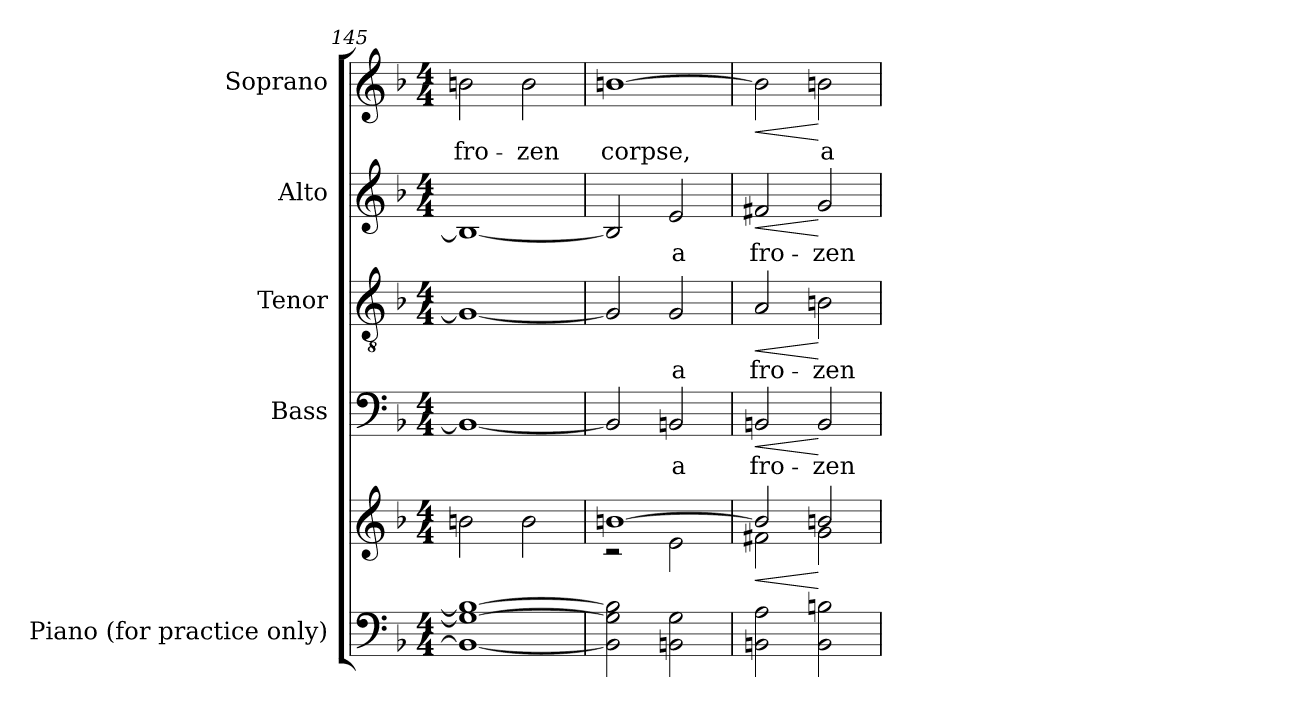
**kern	**kern	**dynam	**kern	**text	**dynam	**kern	**text	**dynam	**kern	**text	**dynam	**kern	**text	**dynam
*part5	*part5	*part5	*part4	*part4	*part4	*part3	*part3	*part3	*part2	*part2	*part2	*part1	*part1	*part1
*staff6	*staff5	*staff5/6	*staff4	*staff4	*staff4	*staff3	*staff3	*staff3	*staff2	*staff2	*staff2	*staff1	*staff1	*staff1
*I"Piano (for  practice only)	*	*	*I"Bass	*	*	*I"Tenor	*	*	*I"Alto	*	*	*I"Soprano	*	*
*I'Pno.	*	*	*I'B.	*	*	*I'T.	*	*	*I'A.	*	*	*I'S.	*	*
*clefF4	*clefG2	*	*clefF4	*	*	*clefGv2	*	*	*clefG2	*	*	*clefG2	*	*
*	*	*	*	*	*	*ITrd7c12	*	*	*	*	*	*	*	*
*k[b-]	*k[b-]	*	*k[b-]	*	*	*k[b-]	*	*	*k[b-]	*	*	*k[b-]	*	*
*F:	*F:	*	*F:	*	*	*F:	*	*	*F:	*	*	*F:	*	*
*M4/4	*M4/4	*	*M4/4	*	*	*M4/4	*	*	*M4/4	*	*	*M4/4	*	*
=145	=145	=145	=145	=145	=145	=145	=145	=145	=145	=145	=145	=145	=145	=145
*^	*	*	*	*	*	*	*	*	*	*	*	*	*	*
!	!	!	!	!	!	!	!	!	!	!	!	!	!	!LO:LY:b:color=#000000	!
1Gi_> 1Bi_>	1BBi_<	2bni\	.	1BBi_<	.	.	1GGi_<	.	.	1Bi_<	.	.	2bni\	fro-	.
!	!	!	!	!	!	!	!	!	!	!	!	!	!	!LO:LY:b:color=#000000	!
.	.	2bi\	.	.	.	.	.	.	.	.	.	.	2bi\	-zen	.
*v	*v	*	*	*	*	*	*	*	*	*	*	*	*	*	*
=146	=146	=146	=146	=146	=146	=146	=146	=146	=146	=146	=146	=146	=146	=146
*	*^	*	*	*	*	*	*	*	*	*	*	*	*	*
!	!	!	!	!	!	!	!	!	!	!	!	!	!	!LO:LY:b:color=#000000	!
2BBi\] 2Gi] 2Bi]	[>1bni	2r	.	2BBi/]	.	.	2GGi/]	.	.	2Bi/]	.	.	[>1bni	corpse,	.
!	!	!	!	!	!LO:LY:b:color=#000000	!	!	!	!	!	!	!	!	!	!
!	!	!	!	!	!	!	!	!LO:LY:b:color=#000000	!	!	!	!	!	!	!
!	!	!	!	!	!	!	!	!	!	!	!LO:LY:b:color=#000000	!	!	!	!
2BBni\ 2Gi	.	2ei\	.	2BBni/	a	.	2GGi/	a	.	2ei/	a	.	.	.	.
=147	=147	=147	=147	=147	=147	=147	=147	=147	=147	=147	=147	=147	=147	=147	=147
!	!	!	!LO:HP:b	!	!	!	!	!	!	!	!	!	!	!	!
!	!	!	!	!	!LO:LY:b:color=#000000	!LO:HP:b	!	!	!	!	!	!	!	!	!
!	!	!	!	!	!	!	!	!LO:LY:b:color=#000000	!LO:HP:b	!	!	!	!	!	!
!	!	!	!	!	!	!	!	!	!	!	!LO:LY:b:color=#000000	!LO:HP:b	!	!	!LO:HP:b
2BBni\ 2Ai	2bi/]	2f#Xi\	<	2BBni/	fro-	<	2AAi/	fro-	<	2f#Xi/	fro-	<	2bi\]	.	<
!	!	!	!	!	!LO:LY:b:color=#000000	!	!	!	!	!	!	!	!	!	!
!	!	!	!	!	!	!	!	!LO:LY:b:color=#000000	!	!	!	!	!	!	!
!	!	!	!	!	!	!	!	!	!	!	!LO:LY:b:color=#000000	!	!	!	!
!	!	!	!	!	!	!	!	!	!	!	!	!	!	!LO:LY:b:color=#000000	!
2BBi\ 2Bni	2bni/	2gi\	[	2BBi/	-zen	[	2BBni\	-zen	[	2gi/	-zen	[	2bni\	a	[
*	*v	*v	*	*	*	*	*	*	*	*	*	*	*	*	*
=	=	=	=	=	=	=	=	=	=	=	=	=	=	=
*-	*-	*-	*-	*-	*-	*-	*-	*-	*-	*-	*-	*-	*-	*-
